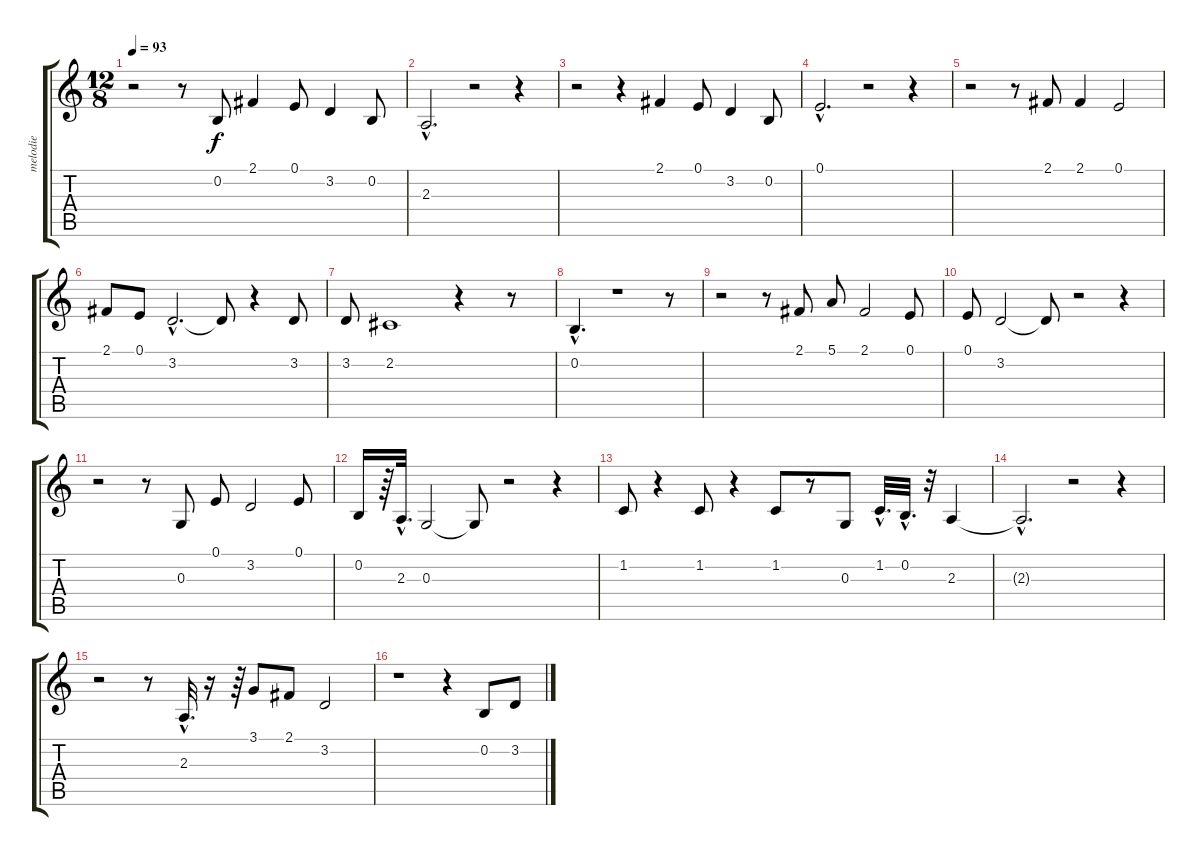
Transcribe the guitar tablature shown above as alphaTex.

\track ("melodie" "melodie") {instrument lead1square}
\staff {score tabs}
\tuning (E4 B3 G3 D3 A2 E2) {hide}
\ts (12 8)
\tempo 93
\clef g2
\ks c
r.2{dy f} r.8 0.2.8 2.1.4 0.1.8 3.2.4 0.2.8 |
2.3{hac}.2{d} r.2 r.4 |
r.2 r.4 2.1.4 0.1.8 3.2.4 0.2.8 |
0.1{hac}.2{d} r.2 r.4 |
r.2 r.8 2.1.8 2.1.4 0.1.2 |
2.1.8 0.1.8 3.2{hac}.2{d} 3.2{t}.8 r.4 3.2.8 |
3.2.8 2.2.1 r.4 r.8 |
0.2{hac}.4{d} r.1 r.8 |
r.2 r.8 2.1.8 5.1.8 2.1.2 0.1.8 |
0.1.8 3.2.2 3.2{t}.8 r.2 r.4 |
r.2 r.8 0.3.8 0.1.8 3.2.2 0.1.8 |
0.2.16 r.64 2.3{hac}.32{d} 0.3.2 0.3{t}.8 r.2 r.4 |
1.2.8 r.4 1.2.8 r.4 1.2.8 r.8 0.3.8 1.2{hac}.32{d} 0.2{hac}.32{d} r.32 2.3.4 |
2.3{hac t}.2{d} r.2 r.4 |
r.2 r.8 2.3{hac}.32{d} r.16 r.64 3.1.8 2.1.8 3.2.2 |
r.1 r.4 0.2.8 3.2.8
